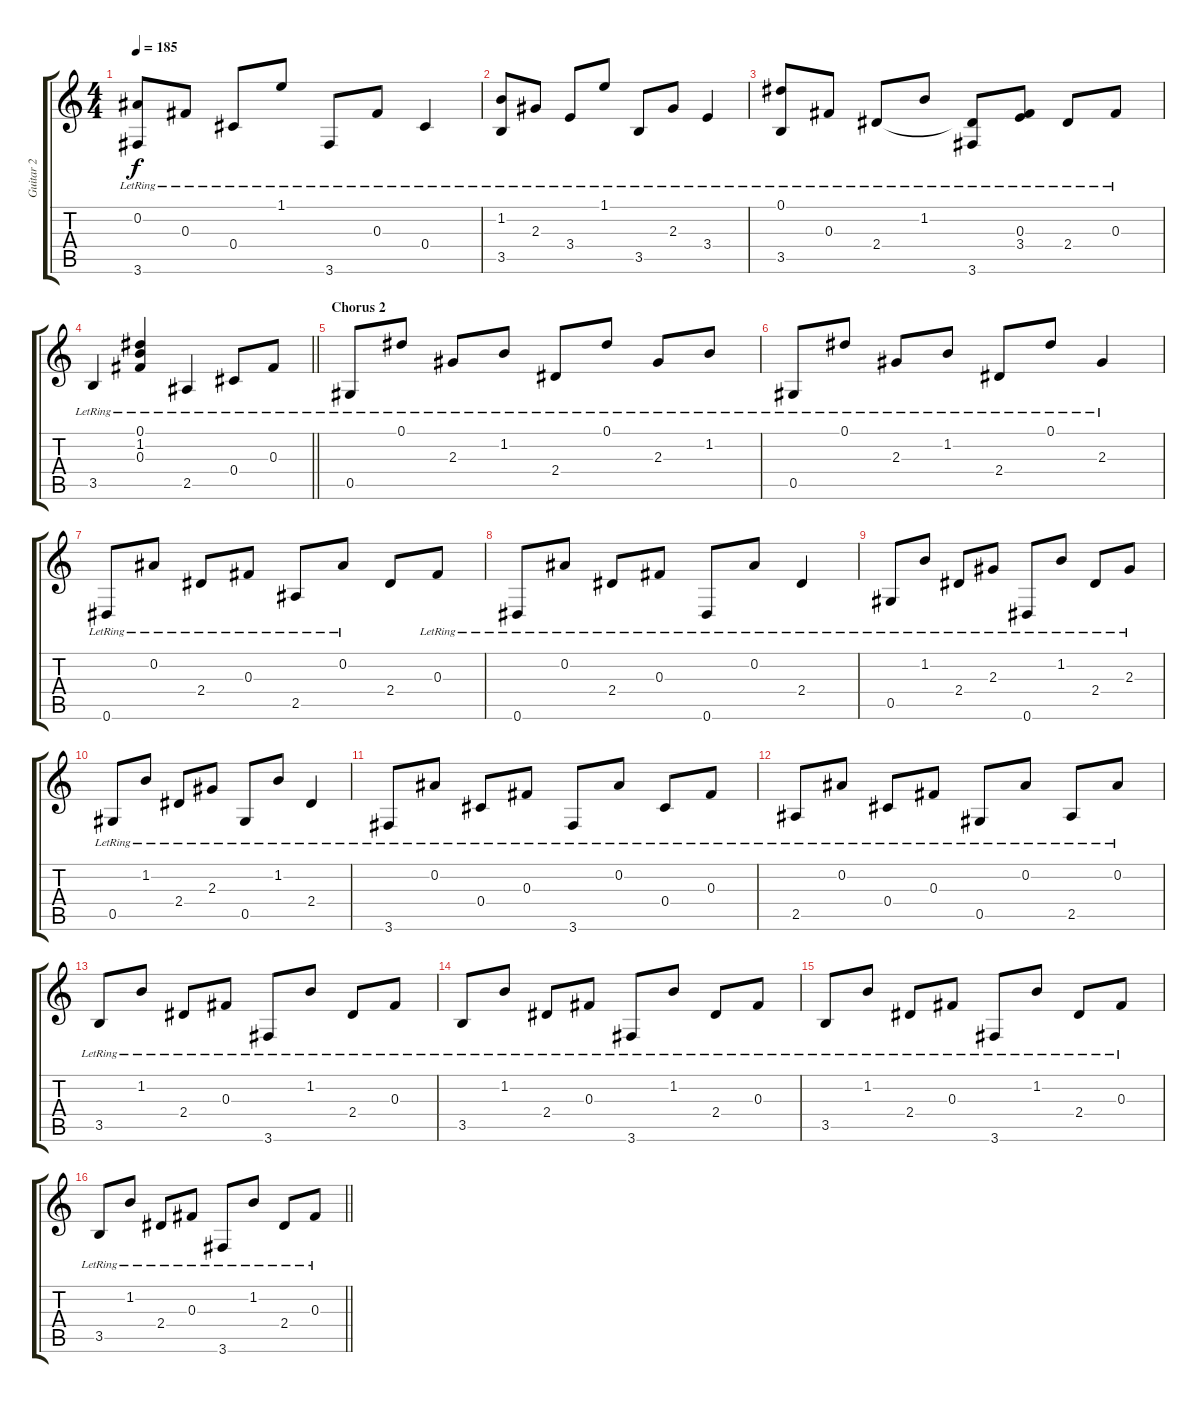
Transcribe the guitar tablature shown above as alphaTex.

\track ("Guitar 2" "Guitar 2") {instrument acousticguitarsteel}
\staff {score tabs}
\tuning (Eb4 Bb3 Gb3 Db3 Ab2 Eb2) {hide}
\ts (4 4)
\tempo 185
\clef g2
\ks c
(0.2{lr} 3.6{lr}).8{dy f} 0.3{lr}.8 0.4{lr}.8 1.1{lr}.8 3.6{lr}.8 0.3{lr}.8 0.4{lr}.4 |
(1.2{lr} 3.5{lr}).8 2.3{lr}.8 3.4{lr}.8 1.1{lr}.8 3.5{lr}.8 2.3{lr}.8 3.4{lr}.4 |
(0.1{lr} 3.5{lr}).8 0.3{lr}.8 2.4{lr}.8 1.2{lr}.8 (2.4{t} 3.6{lr}).8 (0.3{lr} 3.4{lr}).8 2.4{lr}.8 0.3{lr}.8 |
\barLineRight lightlight
3.5{lr}.4 (0.1{lr} 1.2{lr} 0.3{lr}).4 2.5{lr}.4 0.4{lr}.8 0.3{lr}.8 |
\section ("" "Chorus 2")
0.5{lr}.8 0.1{lr}.8 2.3{lr}.8 1.2{lr}.8 2.4{lr}.8 0.1{lr}.8 2.3{lr}.8 1.2{lr}.8 |
0.5{lr}.8 0.1{lr}.8 2.3{lr}.8 1.2{lr}.8 2.4{lr}.8 0.1{lr}.8 2.3{lr}.4 |
0.6{lr}.8 0.2{lr}.8 2.4{lr}.8 0.3{lr}.8 2.5{lr}.8 0.2{lr}.8 2.4.8 0.3{lr}.8 |
0.6{lr}.8 0.2{lr}.8 2.4{lr}.8 0.3{lr}.8 0.6{lr}.8 0.2{lr}.8 2.4{lr}.4 |
0.5{lr}.8 1.2{lr}.8 2.4{lr}.8 2.3{lr}.8 0.6{lr}.8 1.2{lr}.8 2.4{lr}.8 2.3{lr}.8 |
0.5{lr}.8 1.2{lr}.8 2.4{lr}.8 2.3{lr}.8 0.5{lr}.8 1.2{lr}.8 2.4{lr}.4 |
3.6{lr}.8 0.2{lr}.8 0.4{lr}.8 0.3{lr}.8 3.6{lr}.8 0.2{lr}.8 0.4{lr}.8 0.3{lr}.8 |
2.5{lr}.8 0.2{lr}.8 0.4{lr}.8 0.3{lr}.8 0.5{lr}.8 0.2{lr}.8 2.5{lr}.8 0.2{lr}.8 |
3.5{lr}.8 1.2{lr}.8 2.4{lr}.8 0.3{lr}.8 3.6{lr}.8 1.2{lr}.8 2.4{lr}.8 0.3{lr}.8 |
3.5{lr}.8 1.2{lr}.8 2.4{lr}.8 0.3{lr}.8 3.6{lr}.8 1.2{lr}.8 2.4{lr}.8 0.3{lr}.8 |
3.5{lr}.8 1.2{lr}.8 2.4{lr}.8 0.3{lr}.8 3.6{lr}.8 1.2{lr}.8 2.4{lr}.8 0.3{lr}.8 |
\barLineRight lightlight
3.5{lr}.8 1.2{lr}.8 2.4{lr}.8 0.3{lr}.8 3.6{lr}.8 1.2{lr}.8 2.4{lr}.8 0.3{lr}.8
